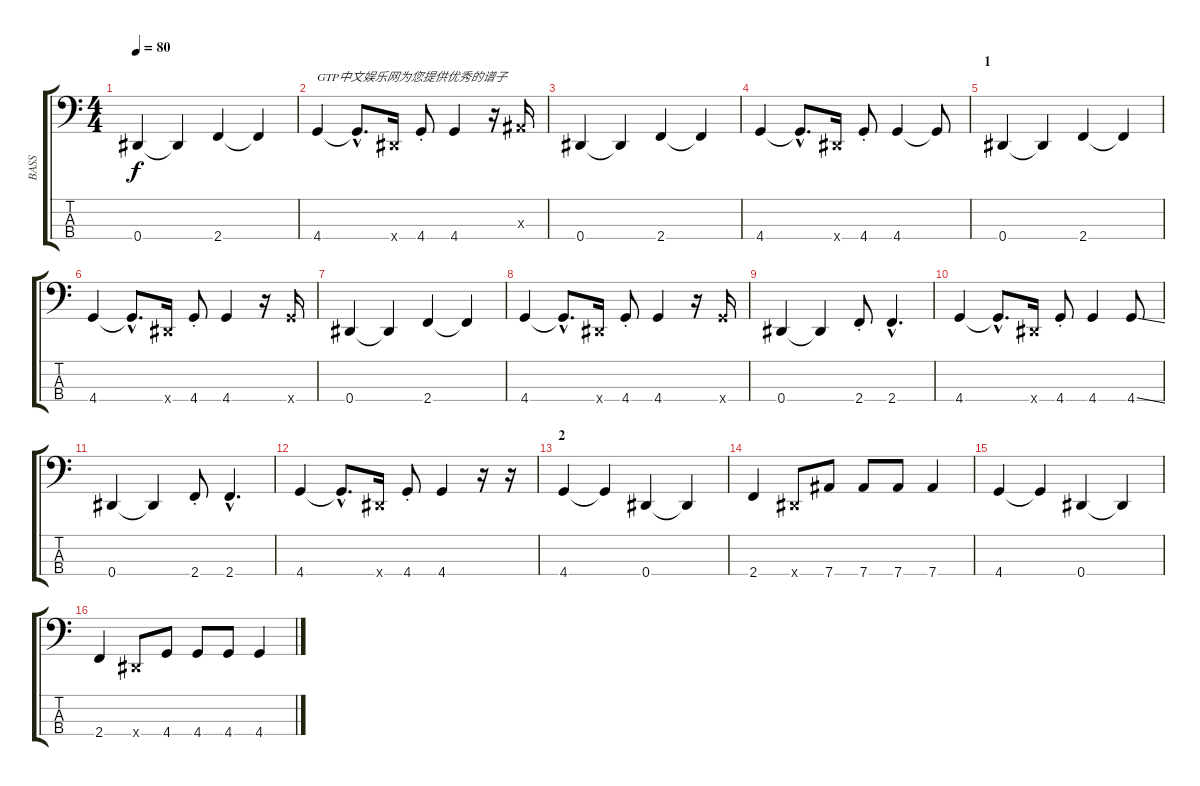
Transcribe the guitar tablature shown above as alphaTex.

\track ("BASS" "BASS") {instrument fretlessbass}
\staff {score tabs}
\tuning (Ab2 Eb2 Bb1 Eb1) {hide}
\ts (4 4)
\tempo 80
\clef f4
\ks c
0.4.4{dy f} 0.4{t}.4 2.4.4 2.4{t}.4 |
4.4.4{txt "GTP中文娱乐网为您提供优秀的谱子"} 4.4{hac t}.8{d} 0.4{x}.16 4.4{st}.8 4.4.4 r.16 0.3{x}.16 |
0.4.4 0.4{t}.4 2.4.4 2.4{t}.4 |
4.4.4 4.4{hac t}.8{d} 0.4{x}.16 4.4{st}.8 4.4.4 4.4{t}.8 |
\section ("" "1")
0.4.4 0.4{t}.4 2.4.4 2.4{t}.4 |
4.4.4 4.4{hac t}.8{d} 0.4{x}.16 4.4{st}.8 4.4.4 r.16 4.4{x}.16 |
0.4.4 0.4{t}.4 2.4.4 2.4{t}.4 |
4.4.4 4.4{hac t}.8{d} 0.4{x}.16 4.4{st}.8 4.4.4 r.16 4.4{x}.16 |
0.4.4 0.4{t}.4 2.4{st}.8 2.4{hac}.4{d} |
4.4.4 4.4{hac t}.8{d} 0.4{x}.16 4.4{st}.8 4.4.4 4.4{ss}.8 |
0.4.4 0.4{t}.4 2.4{st}.8 2.4{hac}.4{d} |
4.4.4 4.4{hac t}.8{d} 0.4{x}.16 4.4{st}.8 4.4.4 r.16 r.16 |
\section ("" "2")
4.4.4 4.4{t}.4 0.4.4 0.4{t}.4 |
2.4.4 0.4{x}.8 7.4.8 7.4.8 7.4.8 7.4.4 |
4.4.4 4.4{t}.4 0.4.4 0.4{t}.4 |
2.4.4 0.4{x}.8 4.4.8 4.4.8 4.4.8 4.4.4
